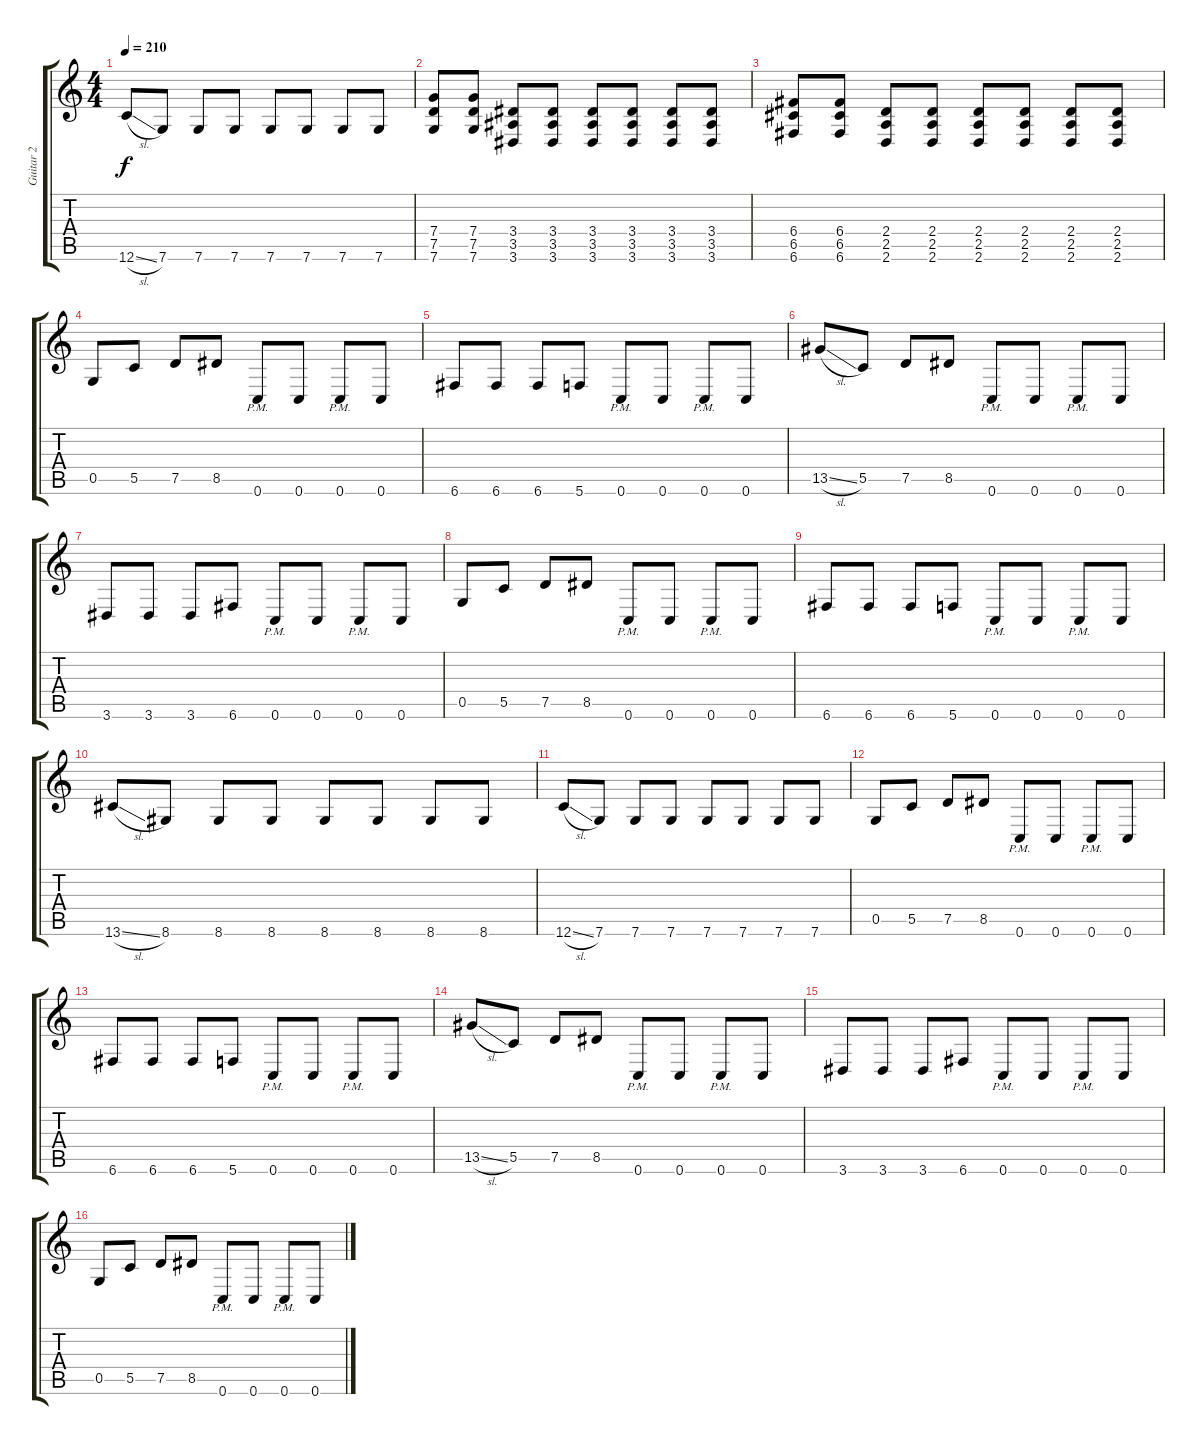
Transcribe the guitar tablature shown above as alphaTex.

\track ("Guitar 2" "Guitar 2") {instrument distortionguitar}
\staff {score tabs}
\tuning (D4 A3 F3 C3 G2 C2) {hide}
\ts (4 4)
\tempo 210
\clef g2
\ks c
12.6{sl}.8{dy f} 7.6.8 7.6.8 7.6.8 7.6.8 7.6.8 7.6.8 7.6.8 |
(7.4 7.5 7.6).8 (7.4 7.5 7.6).8 (3.4 3.5 3.6).8 (3.4 3.5 3.6).8 (3.4 3.5 3.6).8 (3.4 3.5 3.6).8 (3.4 3.5 3.6).8 (3.4 3.5 3.6).8 |
(6.4 6.5 6.6).8 (6.4 6.5 6.6).8 (2.4 2.5 2.6).8 (2.4 2.5 2.6).8 (2.4 2.5 2.6).8 (2.4 2.5 2.6).8 (2.4 2.5 2.6).8 (2.4 2.5 2.6).8 |
0.5.8 5.5.8 7.5.8 8.5.8 0.6{pm}.8 0.6.8 0.6{pm}.8 0.6.8 |
6.6.8 6.6.8 6.6.8 5.6.8 0.6{pm}.8 0.6.8 0.6{pm}.8 0.6.8 |
13.5{sl}.8 5.5.8 7.5.8 8.5.8 0.6{pm}.8 0.6.8 0.6{pm}.8 0.6.8 |
3.6.8 3.6.8 3.6.8 6.6.8 0.6{pm}.8 0.6.8 0.6{pm}.8 0.6.8 |
0.5.8 5.5.8 7.5.8 8.5.8 0.6{pm}.8 0.6.8 0.6{pm}.8 0.6.8 |
6.6.8 6.6.8 6.6.8 5.6.8 0.6{pm}.8 0.6.8 0.6{pm}.8 0.6.8 |
13.6{sl}.8 8.6.8 8.6.8 8.6.8 8.6.8 8.6.8 8.6.8 8.6.8 |
12.6{sl}.8 7.6.8 7.6.8 7.6.8 7.6.8 7.6.8 7.6.8 7.6.8 |
0.5.8 5.5.8 7.5.8 8.5.8 0.6{pm}.8 0.6.8 0.6{pm}.8 0.6.8 |
6.6.8 6.6.8 6.6.8 5.6.8 0.6{pm}.8 0.6.8 0.6{pm}.8 0.6.8 |
13.5{sl}.8 5.5.8 7.5.8 8.5.8 0.6{pm}.8 0.6.8 0.6{pm}.8 0.6.8 |
3.6.8 3.6.8 3.6.8 6.6.8 0.6{pm}.8 0.6.8 0.6{pm}.8 0.6.8 |
0.5.8 5.5.8 7.5.8 8.5.8 0.6{pm}.8 0.6.8 0.6{pm}.8 0.6.8
